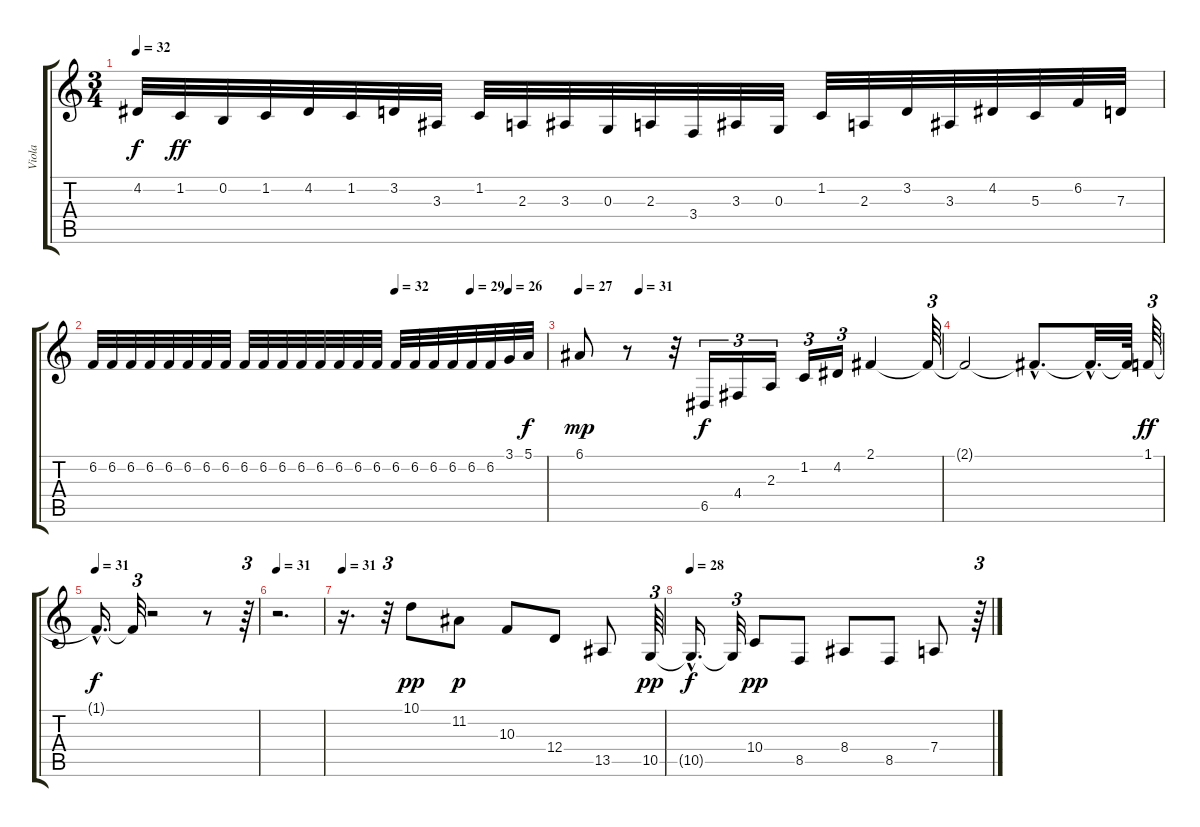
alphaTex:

\track ("Viola" "Viola") {instrument viola}
\staff {score tabs}
\tuning (E4 B3 G3 D3 A2 E2) {hide}
\ts (3 4)
\tempo 32
\clef g2
\ks c
4.2.32{dy f} 1.2.32{dy ff} 0.2.32 1.2.32 4.2.32 1.2.32 3.2.32 3.3.32 1.2.32 2.3.32 3.3.32 0.3.32 2.3.32 3.4.32 3.3.32 0.3.32 1.2.32 2.3.32 3.2.32 3.3.32 4.2.32 5.3.32 6.2.32 7.3.32 |
\tempo (32 0.6666666666666666)
\tempo (29 0.8333333333333334)
\tempo (26 0.9166666666666666)
6.2.32 6.2.32 6.2.32 6.2.32 6.2.32 6.2.32 6.2.32 6.2.32 6.2.32 6.2.32 6.2.32 6.2.32 6.2.32 6.2.32 6.2.32 6.2.32 6.2.32 6.2.32 6.2.32 6.2.32 6.2.32 6.2.32 3.1.32 5.1.32{dy f} |
\tempo 27
\tempo (31 0.16666666666666666)
6.1.8{dy mp} r.8 r.32 6.5.16{tu (3 2) dy f} 4.4.16{tu (3 2)} 2.3.16{tu (3 2)} 1.2.16{tu (3 2)} 4.2.16{tu (3 2)} 2.1.4 2.1{t}.64{tu (3 2)} |
2.1{t}.2 2.1{hac t}.8{d} 2.1{hac t}.32{d} 2.1{t}.64 1.1.64{tu (3 2) dy ff} |
\tempo 31
1.1{hac t}.16{d dy f} 1.1{t}.32{tu (3 2)} r.2 r.8 r.64{tu (3 2)} |
\tempo 31
r.2{d} |
\tempo 31
r.16{d} r.32{tu (3 2)} 10.1.8{dy pp instrument pizzicatostrings} 11.2.8{dy p} 10.3.8 12.4.8 13.5.8 10.5.64{tu (3 2) dy pp} |
\tempo 28
10.5{hac t}.16{d dy f} 10.5{t}.32{tu (3 2)} 10.4.8{dy pp} 8.5.8 8.4.8 8.5.8 7.4.8 r.64{tu (3 2)}
